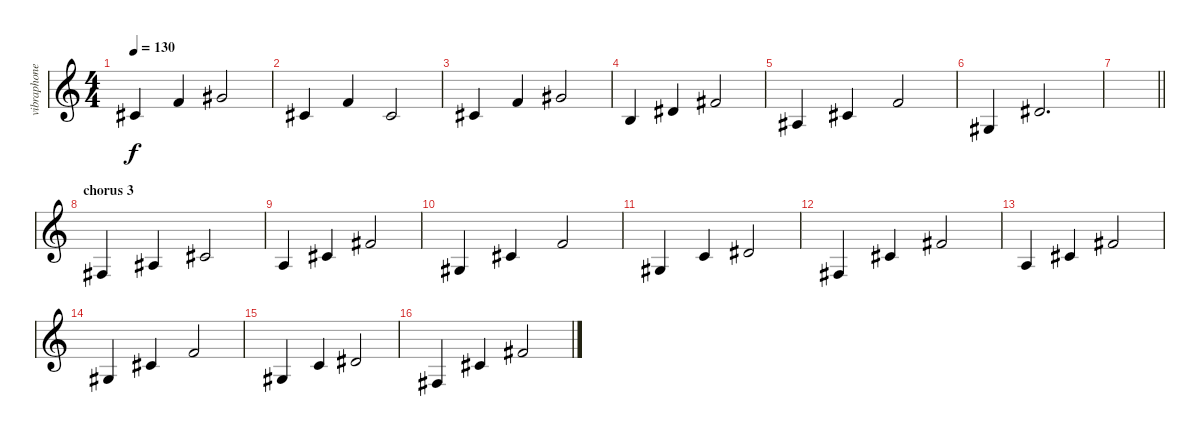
\track ("vibraphone" "vibraphone") {instrument vibraphone}
\staff {score}
\tuning (E4 B3 G3 D3 A2 E2) {hide}
\ts (4 4)
\tempo 130
\clef g2
\ks c
11.4.4{dy f} 1.1.4 4.1.2 |
2.2.4 1.1.4 2.2.2 |
2.2.4 1.1.4 4.1.2 |
0.2.4 4.2.4 2.1.2 |
3.3.4 2.2.4 6.2.2 |
1.3.4 4.2.2{d} |
\barLineRight lightlight
|
\section ("" "chorus 3")
9.5.4 3.3.4 2.2.2 |
2.3.4 2.2.4 2.1.2 |
1.3.4 2.2.4 1.1.2 |
6.4.4 1.2.4 4.2.2 |
4.4.4 2.2.4 2.1.2 |
2.3.4 2.2.4 2.1.2 |
1.3.4 2.2.4 1.1.2 |
6.4.4 1.2.4 4.2.2 |
4.4.4 2.2.4 2.1.2
